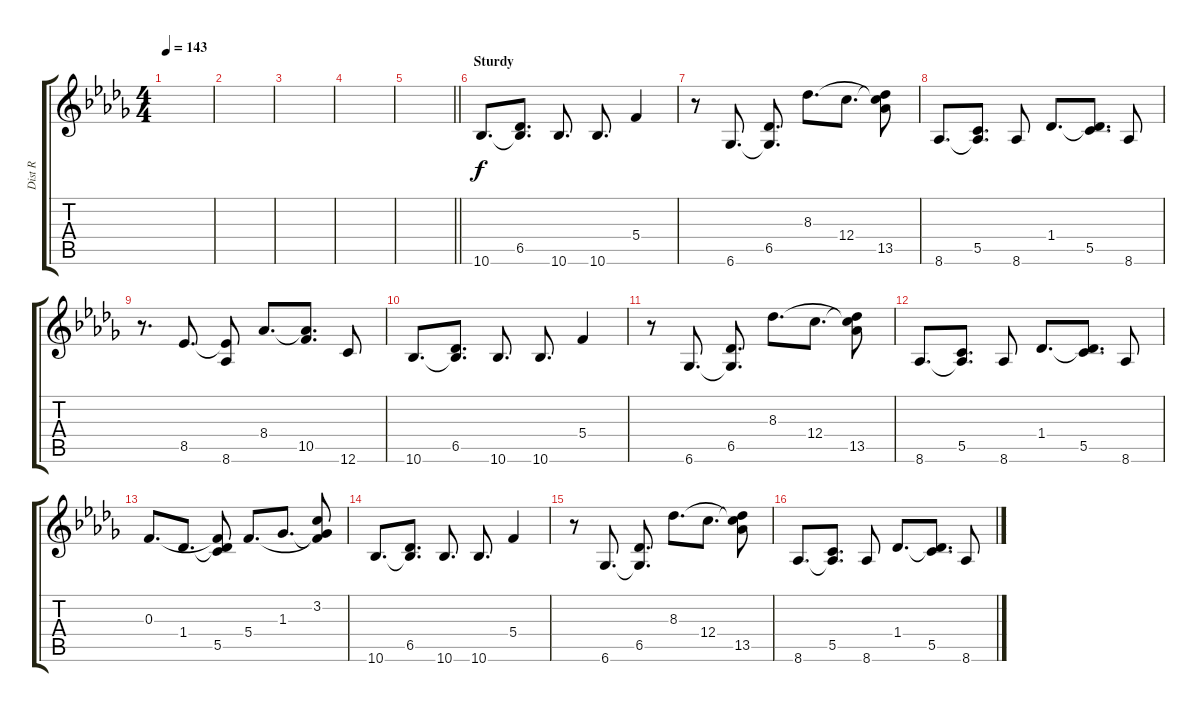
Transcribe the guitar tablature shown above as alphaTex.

\track ("Dist R" "Dist R") {instrument distortionguitar}
\staff {score tabs}
\tuning (D4 A3 F3 C3 G2 C2) {hide}
\ts (4 4)
\tempo 143
\clef g2
\ks db
|
|
|
|
\barLineRight lightlight
|
\section ("" "Sturdy")
10.6.8{d} (6.5 10.6{t}).8{d} 10.6.8{d} 10.6.8{d} 5.4.4 |
r.8 6.6.8{d} (6.5 6.6{t}).8{d} 8.3.8{d} 12.4.8{d} (8.3{t} 12.4{t} 13.5).8 |
8.6.8{d} (5.5 8.6{t}).8{d} 8.6.8 1.4.8{d} (1.4{t} 5.5).8{d} 8.6.8 |
r.8{d} 8.5.8{d} (8.5{t} 8.6).8 8.4.8{d} (8.4{t} 10.5).8{d} 12.6.8 |
10.6.8{d} (6.5 10.6{t}).8{d} 10.6.8{d} 10.6.8{d} 5.4.4 |
r.8 6.6.8{d} (6.5 6.6{t}).8{d} 8.3.8{d} 12.4.8{d} (8.3{t} 12.4{t} 13.5).8 |
8.6.8{d} (5.5 8.6{t}).8{d} 8.6.8 1.4.8{d} (1.4{t} 5.5).8{d} 8.6.8 |
0.3.8{d} 1.4.8{d} (0.3{t} 1.4{t} 5.5).8 5.4.8{d} 1.3.8{d} (3.2 1.3{t} 5.4{t}).8 |
10.6.8{d} (6.5 10.6{t}).8{d} 10.6.8{d} 10.6.8{d} 5.4.4 |
r.8 6.6.8{d} (6.5 6.6{t}).8{d} 8.3.8{d} 12.4.8{d} (8.3{t} 12.4{t} 13.5).8 |
8.6.8{d} (5.5 8.6{t}).8{d} 8.6.8 1.4.8{d} (1.4{t} 5.5).8{d} 8.6.8
